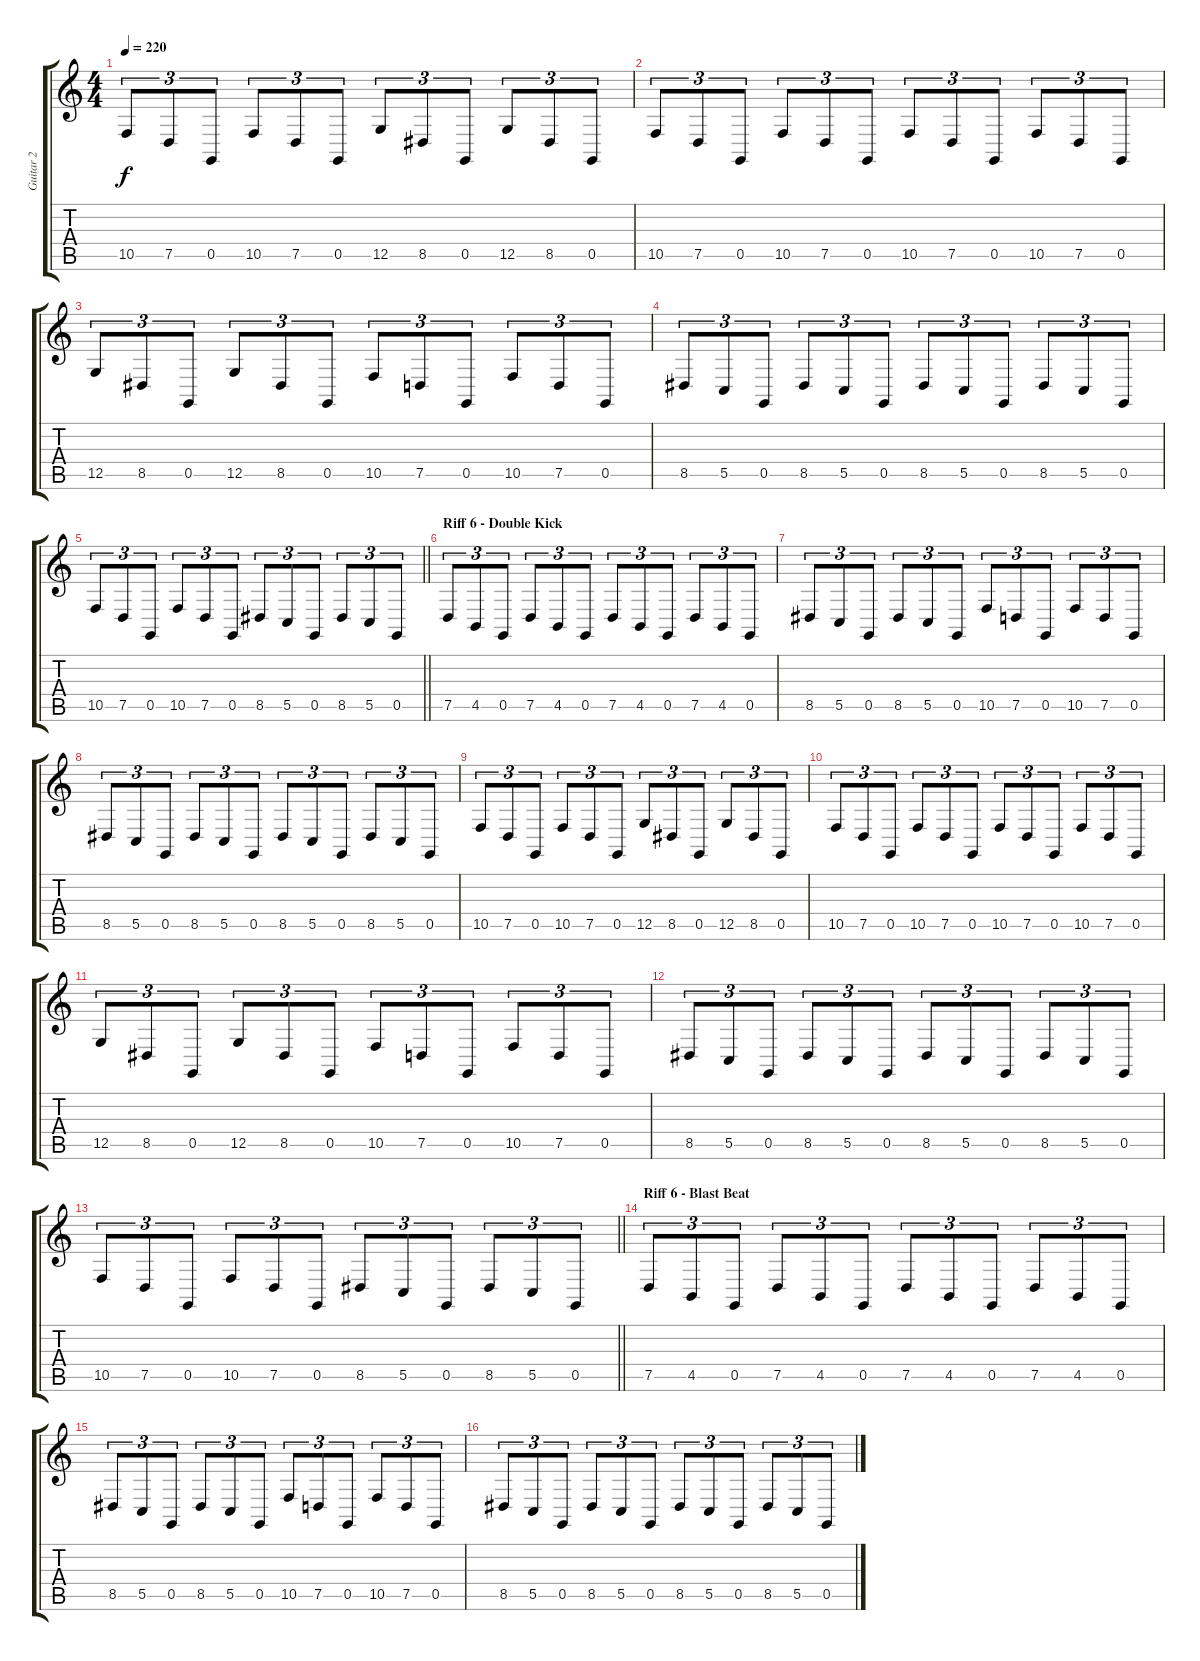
\track ("Guitar 2" "Guitar 2") {instrument electricgrandpiano}
\staff {score tabs}
\tuning (D4 A3 F3 C3 G2 D2) {hide}
\ts (4 4)
\tempo 220
\clef g2
\ks c
10.5.8{tu (3 2) dy f} 7.5.8{tu (3 2)} 0.5.8{tu (3 2)} 10.5.8{tu (3 2)} 7.5.8{tu (3 2)} 0.5.8{tu (3 2)} 12.5.8{tu (3 2)} 8.5.8{tu (3 2)} 0.5.8{tu (3 2)} 12.5.8{tu (3 2)} 8.5.8{tu (3 2)} 0.5.8{tu (3 2)} |
10.5.8{tu (3 2)} 7.5.8{tu (3 2)} 0.5.8{tu (3 2)} 10.5.8{tu (3 2)} 7.5.8{tu (3 2)} 0.5.8{tu (3 2)} 10.5.8{tu (3 2)} 7.5.8{tu (3 2)} 0.5.8{tu (3 2)} 10.5.8{tu (3 2)} 7.5.8{tu (3 2)} 0.5.8{tu (3 2)} |
12.5.8{tu (3 2)} 8.5.8{tu (3 2)} 0.5.8{tu (3 2)} 12.5.8{tu (3 2)} 8.5.8{tu (3 2)} 0.5.8{tu (3 2)} 10.5.8{tu (3 2)} 7.5.8{tu (3 2)} 0.5.8{tu (3 2)} 10.5.8{tu (3 2)} 7.5.8{tu (3 2)} 0.5.8{tu (3 2)} |
8.5.8{tu (3 2)} 5.5.8{tu (3 2)} 0.5.8{tu (3 2)} 8.5.8{tu (3 2)} 5.5.8{tu (3 2)} 0.5.8{tu (3 2)} 8.5.8{tu (3 2)} 5.5.8{tu (3 2)} 0.5.8{tu (3 2)} 8.5.8{tu (3 2)} 5.5.8{tu (3 2)} 0.5.8{tu (3 2)} |
\barLineRight lightlight
10.5.8{tu (3 2)} 7.5.8{tu (3 2)} 0.5.8{tu (3 2)} 10.5.8{tu (3 2)} 7.5.8{tu (3 2)} 0.5.8{tu (3 2)} 8.5.8{tu (3 2)} 5.5.8{tu (3 2)} 0.5.8{tu (3 2)} 8.5.8{tu (3 2)} 5.5.8{tu (3 2)} 0.5.8{tu (3 2)} |
\section ("" "Riff 6 - Double Kick ")
7.5.8{tu (3 2)} 4.5.8{tu (3 2)} 0.5.8{tu (3 2)} 7.5.8{tu (3 2)} 4.5.8{tu (3 2)} 0.5.8{tu (3 2)} 7.5.8{tu (3 2)} 4.5.8{tu (3 2)} 0.5.8{tu (3 2)} 7.5.8{tu (3 2)} 4.5.8{tu (3 2)} 0.5.8{tu (3 2)} |
8.5.8{tu (3 2)} 5.5.8{tu (3 2)} 0.5.8{tu (3 2)} 8.5.8{tu (3 2)} 5.5.8{tu (3 2)} 0.5.8{tu (3 2)} 10.5.8{tu (3 2)} 7.5.8{tu (3 2)} 0.5.8{tu (3 2)} 10.5.8{tu (3 2)} 7.5.8{tu (3 2)} 0.5.8{tu (3 2)} |
8.5.8{tu (3 2)} 5.5.8{tu (3 2)} 0.5.8{tu (3 2)} 8.5.8{tu (3 2)} 5.5.8{tu (3 2)} 0.5.8{tu (3 2)} 8.5.8{tu (3 2)} 5.5.8{tu (3 2)} 0.5.8{tu (3 2)} 8.5.8{tu (3 2)} 5.5.8{tu (3 2)} 0.5.8{tu (3 2)} |
10.5.8{tu (3 2)} 7.5.8{tu (3 2)} 0.5.8{tu (3 2)} 10.5.8{tu (3 2)} 7.5.8{tu (3 2)} 0.5.8{tu (3 2)} 12.5.8{tu (3 2)} 8.5.8{tu (3 2)} 0.5.8{tu (3 2)} 12.5.8{tu (3 2)} 8.5.8{tu (3 2)} 0.5.8{tu (3 2)} |
10.5.8{tu (3 2)} 7.5.8{tu (3 2)} 0.5.8{tu (3 2)} 10.5.8{tu (3 2)} 7.5.8{tu (3 2)} 0.5.8{tu (3 2)} 10.5.8{tu (3 2)} 7.5.8{tu (3 2)} 0.5.8{tu (3 2)} 10.5.8{tu (3 2)} 7.5.8{tu (3 2)} 0.5.8{tu (3 2)} |
12.5.8{tu (3 2)} 8.5.8{tu (3 2)} 0.5.8{tu (3 2)} 12.5.8{tu (3 2)} 8.5.8{tu (3 2)} 0.5.8{tu (3 2)} 10.5.8{tu (3 2)} 7.5.8{tu (3 2)} 0.5.8{tu (3 2)} 10.5.8{tu (3 2)} 7.5.8{tu (3 2)} 0.5.8{tu (3 2)} |
8.5.8{tu (3 2)} 5.5.8{tu (3 2)} 0.5.8{tu (3 2)} 8.5.8{tu (3 2)} 5.5.8{tu (3 2)} 0.5.8{tu (3 2)} 8.5.8{tu (3 2)} 5.5.8{tu (3 2)} 0.5.8{tu (3 2)} 8.5.8{tu (3 2)} 5.5.8{tu (3 2)} 0.5.8{tu (3 2)} |
\barLineRight lightlight
10.5.8{tu (3 2)} 7.5.8{tu (3 2)} 0.5.8{tu (3 2)} 10.5.8{tu (3 2)} 7.5.8{tu (3 2)} 0.5.8{tu (3 2)} 8.5.8{tu (3 2)} 5.5.8{tu (3 2)} 0.5.8{tu (3 2)} 8.5.8{tu (3 2)} 5.5.8{tu (3 2)} 0.5.8{tu (3 2)} |
\section ("" "Riff 6 - Blast Beat")
7.5.8{tu (3 2)} 4.5.8{tu (3 2)} 0.5.8{tu (3 2)} 7.5.8{tu (3 2)} 4.5.8{tu (3 2)} 0.5.8{tu (3 2)} 7.5.8{tu (3 2)} 4.5.8{tu (3 2)} 0.5.8{tu (3 2)} 7.5.8{tu (3 2)} 4.5.8{tu (3 2)} 0.5.8{tu (3 2)} |
8.5.8{tu (3 2)} 5.5.8{tu (3 2)} 0.5.8{tu (3 2)} 8.5.8{tu (3 2)} 5.5.8{tu (3 2)} 0.5.8{tu (3 2)} 10.5.8{tu (3 2)} 7.5.8{tu (3 2)} 0.5.8{tu (3 2)} 10.5.8{tu (3 2)} 7.5.8{tu (3 2)} 0.5.8{tu (3 2)} |
8.5.8{tu (3 2)} 5.5.8{tu (3 2)} 0.5.8{tu (3 2)} 8.5.8{tu (3 2)} 5.5.8{tu (3 2)} 0.5.8{tu (3 2)} 8.5.8{tu (3 2)} 5.5.8{tu (3 2)} 0.5.8{tu (3 2)} 8.5.8{tu (3 2)} 5.5.8{tu (3 2)} 0.5.8{tu (3 2)}
